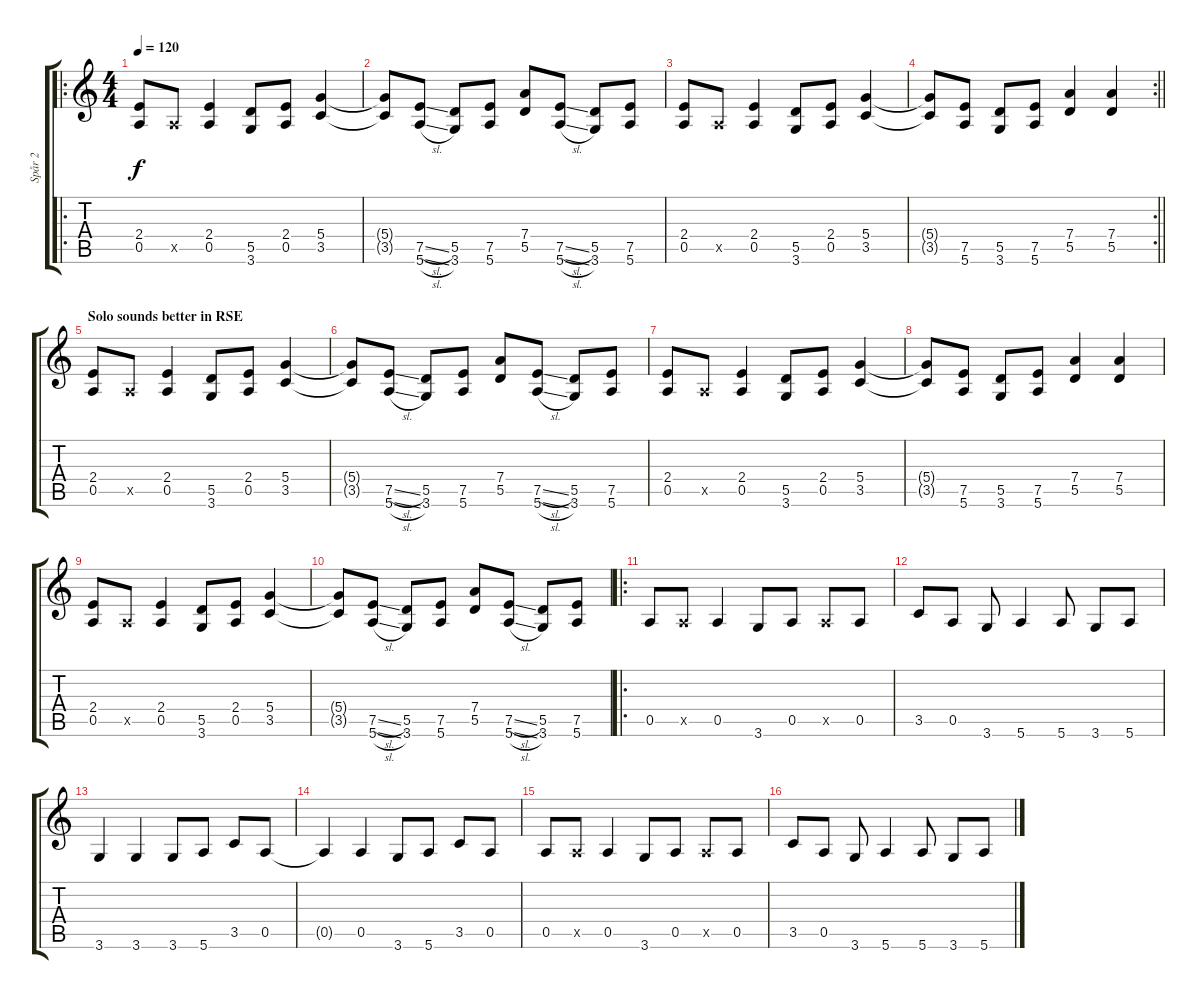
\track ("Spår 2" "Spår 2") {instrument distortionguitar}
\staff {score tabs}
\tuning (E4 B3 G3 D3 A2 E2) {hide}
\ro
\ts (4 4)
\tempo 120
\clef g2
\ks c
(2.4 0.5).8{dy f} 0.5{x}.8 (2.4 0.5).4 (5.5 3.6).8 (2.4 0.5).8 (5.4 3.5).4 |
(5.4{t} 3.5{t}).8 (7.5{sl} 5.6{sl}).8 (5.5 3.6).8 (7.5 5.6).8 (7.4 5.5).8 (7.5{sl} 5.6{sl}).8 (5.5 3.6).8 (7.5 5.6).8 |
(2.4 0.5).8 0.5{x}.8 (2.4 0.5).4 (5.5 3.6).8 (2.4 0.5).8 (5.4 3.5).4 |
\rc 2
\barLineRight lightlight
(5.4{t} 3.5{t}).8 (7.5 5.6).8 (5.5 3.6).8 (7.5 5.6).8 (7.4 5.5).4 (7.4 5.5).4 |
\section ("" "Solo sounds better in RSE")
(2.4 0.5).8 0.5{x}.8 (2.4 0.5).4 (5.5 3.6).8 (2.4 0.5).8 (5.4 3.5).4 |
(5.4{t} 3.5{t}).8 (7.5{sl} 5.6{sl}).8 (5.5 3.6).8 (7.5 5.6).8 (7.4 5.5).8 (7.5{sl} 5.6{sl}).8 (5.5 3.6).8 (7.5 5.6).8 |
(2.4 0.5).8 0.5{x}.8 (2.4 0.5).4 (5.5 3.6).8 (2.4 0.5).8 (5.4 3.5).4 |
(5.4{t} 3.5{t}).8 (7.5 5.6).8 (5.5 3.6).8 (7.5 5.6).8 (7.4 5.5).4 (7.4 5.5).4 |
(2.4 0.5).8 0.5{x}.8 (2.4 0.5).4 (5.5 3.6).8 (2.4 0.5).8 (5.4 3.5).4 |
(5.4{t} 3.5{t}).8 (7.5{sl} 5.6{sl}).8 (5.5 3.6).8 (7.5 5.6).8 (7.4 5.5).8 (7.5{sl} 5.6{sl}).8 (5.5 3.6).8 (7.5 5.6).8 |
\ro
0.5.8 0.5{x}.8 0.5.4 3.6.8 0.5.8 0.5{x}.8 0.5.8 |
3.5.8 0.5.8 3.6.8 5.6.4 5.6.8 3.6.8 5.6.8 |
3.6.4 3.6.4 3.6.8 5.6.8 3.5.8 0.5.8 |
0.5{t}.4 0.5.4 3.6.8 5.6.8 3.5.8 0.5.8 |
0.5.8 0.5{x}.8 0.5.4 3.6.8 0.5.8 0.5{x}.8 0.5.8 |
3.5.8 0.5.8 3.6.8 5.6.4 5.6.8 3.6.8 5.6.8
